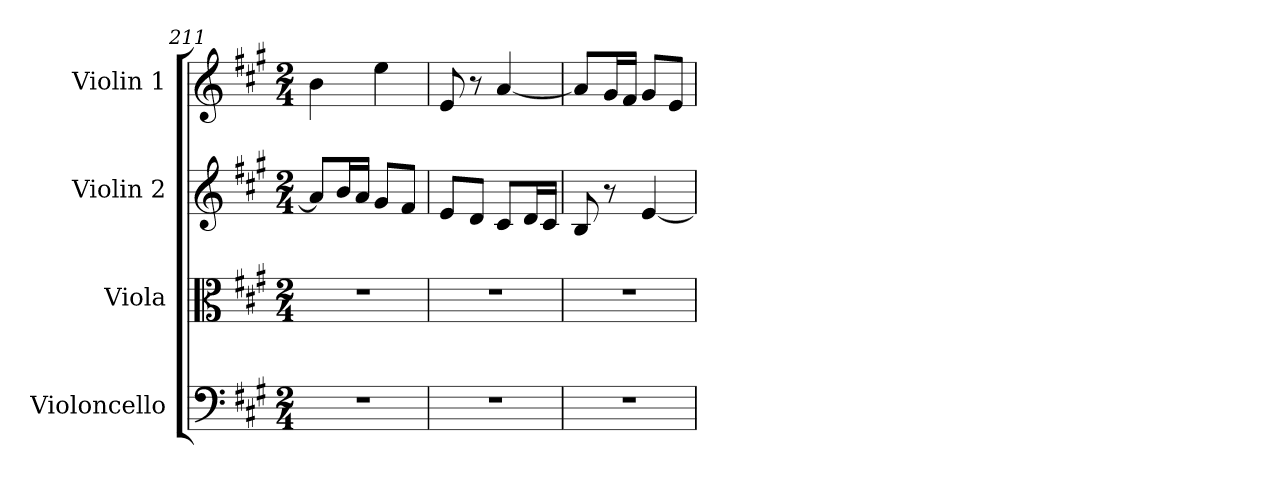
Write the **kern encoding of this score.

**kern	**kern	**kern	**kern
*part4	*part3	*part2	*part1
*staff4	*staff3	*staff2	*staff1
*I"Violoncello	*I"Viola	*I"Violin 2	*I"Violin 1
*I'Vc	*I'Vla	*I'Vln	*I'Vln
!!LO:LB:g=z
*clefF4	*clefC3	*clefG2	*clefG2
*k[f#c#g#]	*k[f#c#g#]	*k[f#c#g#]	*k[f#c#g#]
*M2/4	*M2/4	*M2/4	*M2/4
=211	=211	=211	=211
2r	2r	8a/L]	4b\
.	.	16b/L	.
.	.	16a/JJ	.
.	.	8g#/L	4ee\
.	.	8f#/J	.
=212	=212	=212	=212
2r	2r	8e/L	8e/
.	.	8d/J	8r
.	.	8c#/L	[4a/
.	.	16d/L	.
.	.	16c#/JJ	.
!!LO:PB:g=z
=213	=213	=213	=213
2r	2r	8B/	8a/L]
.	.	8r	16g#/L
.	.	.	16f#/JJ
.	.	[4e/	8g#/L
.	.	.	8e/J
=	=	=	=
*-	*-	*-	*-
